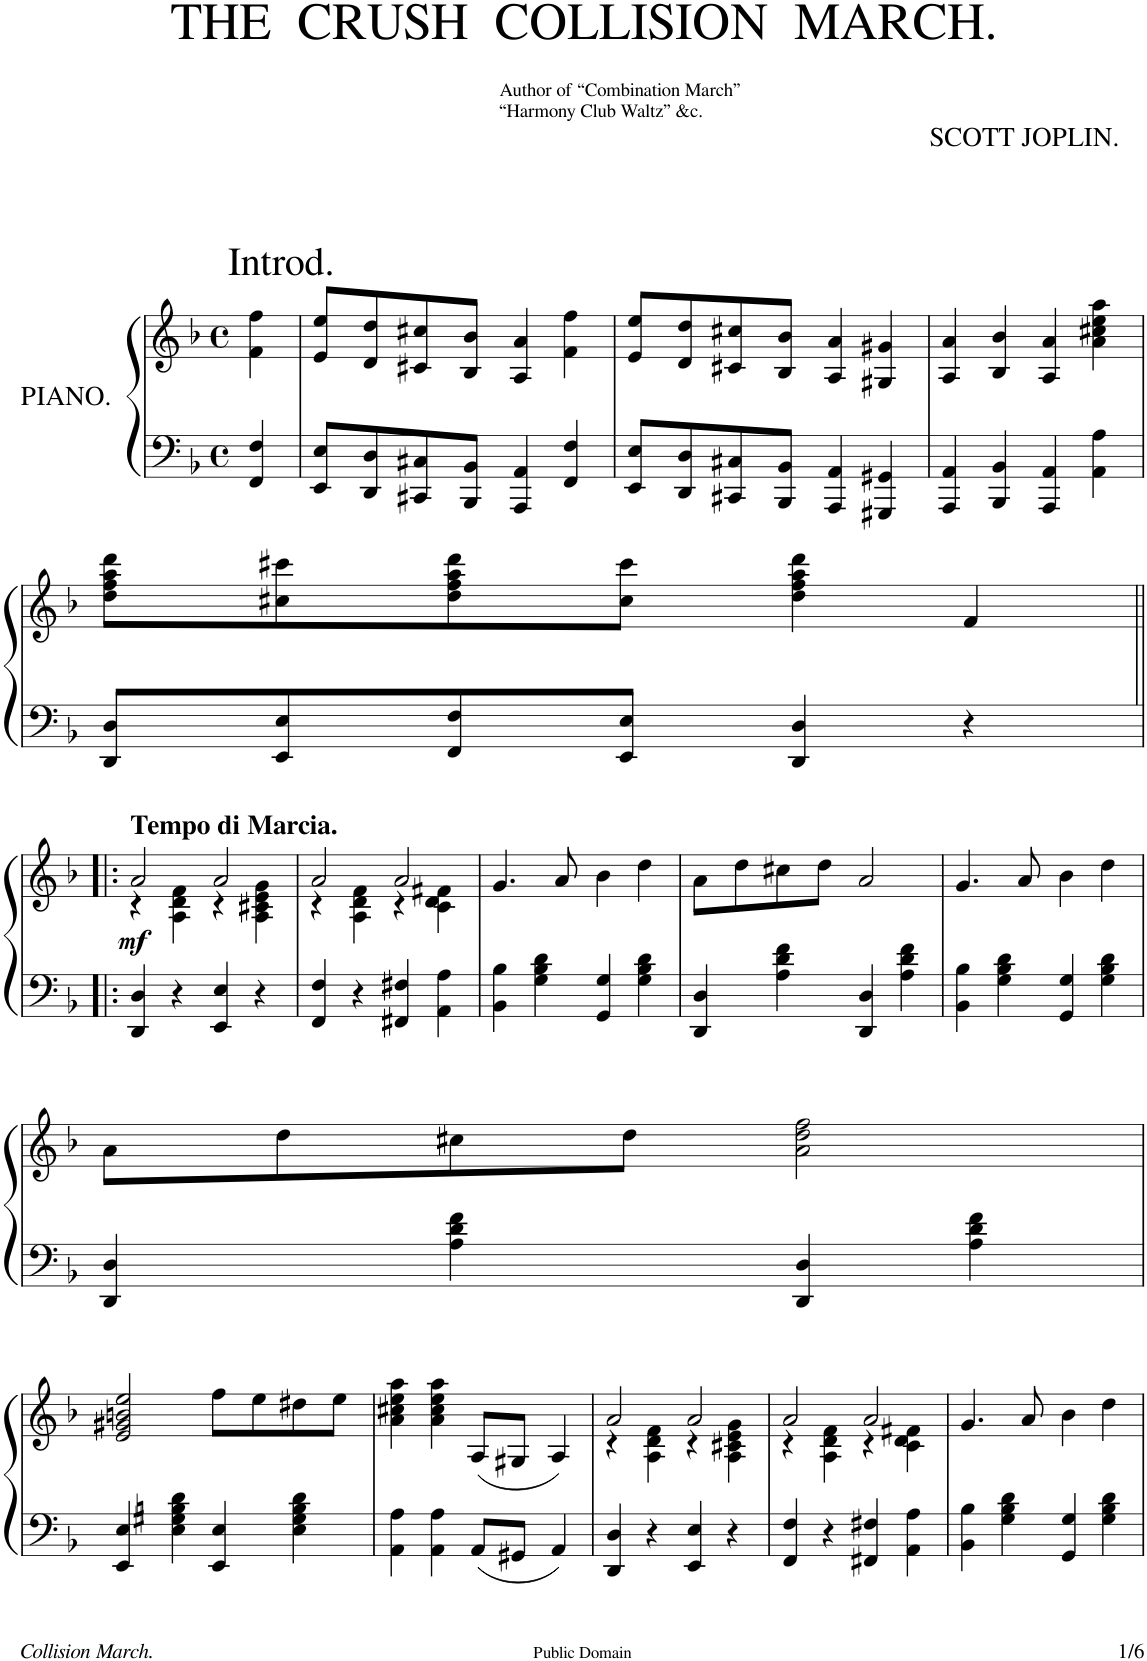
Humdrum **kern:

**kern	**kern	**dynam
*part1	*part1	*part1
*staff2	*staff1	*staff1/2
*I"PIANO.	*	*
*I'Pno	*	*
*clefF4	*clefG2	*
*k[b-]	*k[b-]	*
*F:	*F:	*
*M4/4	*M4/4	*
*met(c)	*met(c)	*
=1	=1	=1
!	!LO:TX:a:t=Introd.	!
4FF/ 4F/	4f\ 4ff\	.
=2	=2	=2
8EE/ 8E/L	8e/ 8ee/L	.
8DD/ 8D/	8d/ 8dd/	.
8CC#X/ 8C#X/	8c#X/ 8cc#X/	.
8BBB-/ 8BB-/J	8B-/ 8b-/J	.
4AAA/ 4AA/	4A/ 4a/	.
4FF/ 4F/	4f\ 4ff\	.
=3	=3	=3
8EE/ 8E/L	8e/ 8ee/L	.
8DD/ 8D/	8d/ 8dd/	.
8CC#X/ 8C#X/	8c#X/ 8cc#X/	.
8BBB-/ 8BB-/J	8B-/ 8b-/J	.
4AAA/ 4AA/	4A/ 4a/	.
4GGG#X/ 4GG#X/	4G#X/ 4g#X/	.
=4	=4	=4
4AAA/ 4AA/	4A/ 4a/	.
4BBB-/ 4BB-/	4B-/ 4b-/	.
4AAA/ 4AA/	4A/ 4a/	.
4AA\ 4A\	4a\ 4cc#X\ 4ee\ 4aa\	.
!!LO:LB:g=z
=5	=5	=5
8DD/ 8D/L	8dd\ 8ff\ 8aa\ 8ddd\L	.
8EE/ 8E/	8cc#X\ 8ccc#X\	.
8FF/ 8F/	8dd\ 8ff\ 8aa\ 8ddd\	.
8EE/ 8E/J	8cc#\ 8ccc#\J	.
4DD/ 4D/	4dd\ 4ff\ 4aa\ 4ddd\	.
4r	4f/	.
!!LO:LB:g=z
=6!|:	=6!|:	=6!|:
*	*^	*
!	!LO:TX:a:B:t=Tempo di Marcia.	!	!
!	!	!	!LO:DY:b
4DD/ 4D/	2a/	4r	mf
4r	.	4A\ 4d\ 4f\	.
4EE/ 4E/	2a/	4r	.
4r	.	4A\ 4c#X\ 4e\ 4g\	.
=7	=7	=7	=7
4FF/ 4F/	2a/	4r	.
4r	.	4A\ 4d\ 4f\	.
4FF#X/ 4F#X/	2a/	4r	.
4AA\ 4A\	.	4c\ 4d\ 4f#X\	.
*	*v	*v	*
=8	=8	=8
4BB-\ 4B-\	4.g/	.
4G\ 4B-\ 4d\	.	.
.	8a/	.
4GG/ 4G/	4b-\	.
4G\ 4B-\ 4d\	4dd\	.
=9	=9	=9
4DD/ 4D/	8a\L	.
.	8dd\	.
4A\ 4d\ 4f\	8cc#X\	.
.	8dd\J	.
4DD/ 4D/	2a/	.
4A\ 4d\ 4f\	.	.
=10	=10	=10
4BB-\ 4B-\	4.g/	.
4G\ 4B-\ 4d\	.	.
.	8a/	.
4GG/ 4G/	4b-\	.
4G\ 4B-\ 4d\	4dd\	.
!!LO:LB:g=z
=11	=11	=11
4DD/ 4D/	8a\L	.
.	8dd\	.
4A\ 4d\ 4f\	8cc#X\	.
.	8dd\J	.
4DD/ 4D/	2a\ 2dd\ 2ff\	.
4A\ 4d\ 4f\	.	.
!!LO:LB:g=z
=12	=12	=12
4EE/ 4E/	2e/ 2g#X/ 2bn/ 2ee/	.
4E\ 4G#X\ 4Bn\ 4d\	.	.
4EE/ 4E/	8ff\L	.
.	8ee\	.
4E\ 4G#\ 4B\ 4d\	8dd#X\	.
.	8ee\J	.
=13	=13	=13
4AA\ 4A\	4a\ 4cc#X\ 4ee\ 4aa\	.
4AA\ 4A\	4a\ 4cc#\ 4ee\ 4aa\	.
8AA/L	(8A/L	.
8GG#X/J	8G#X/J	.
4AA/	4A/)	.
=14	=14	=14
*	*^	*
4DD/ 4D/	2a/	4r	.
4r	.	4A\ 4d\ 4f\	.
4EE/ 4E/	2a/	4r	.
4r	.	4A\ 4c#X\ 4e\ 4g\	.
=15	=15	=15	=15
4FF/ 4F/	2a/	4r	.
4r	.	4A\ 4d\ 4f\	.
4FF#X/ 4F#X/	2a/	4r	.
4AA\ 4A\	.	4c\ 4d\ 4f#X\	.
*	*v	*v	*
=16	=16	=16
4BB-\ 4B-\	4.g/	.
4G\ 4B-\ 4d\	.	.
.	8a/	.
4GG/ 4G/	4b-\	.
4G\ 4B-\ 4d\	4dd\	.
=	=	=
*-	*-	*-
